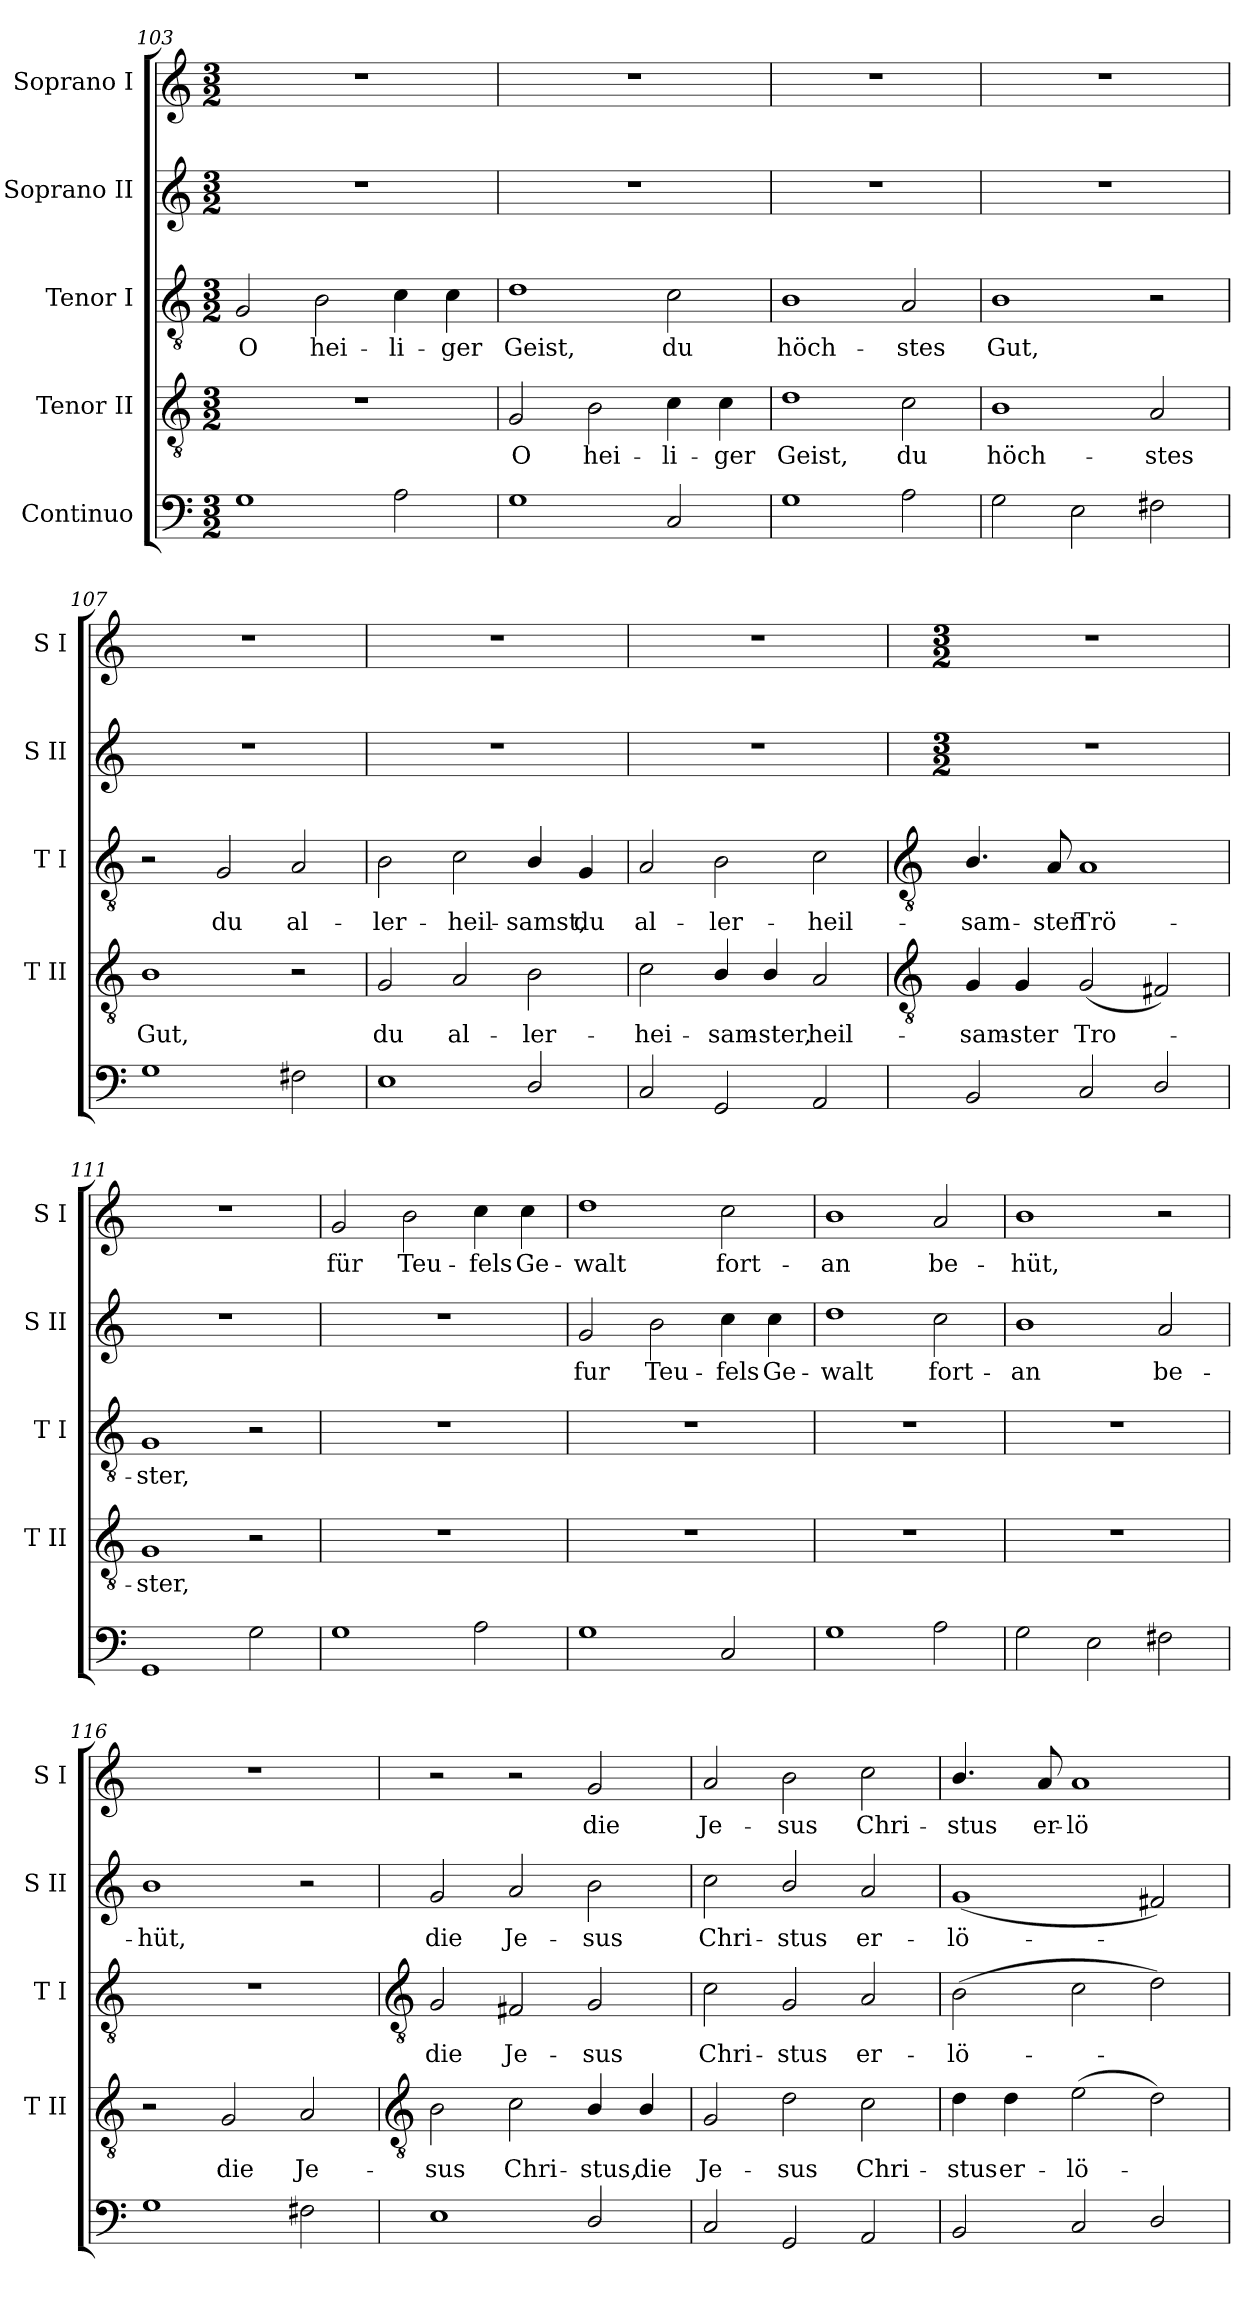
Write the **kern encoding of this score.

**kern	**kern	**text	**kern	**text	**kern	**text	**kern	**text
*part5	*part4	*part4	*part3	*part3	*part2	*part2	*part1	*part1
*staff5	*staff4	*staff4	*staff3	*staff3	*staff2	*staff2	*staff1	*staff1
*I"Continuo	*I"Tenor II	*	*I"Tenor I	*	*I"Soprano II	*	*I"Soprano I	*
*	*I'T II	*	*I'T I	*	*I'S II	*	*I'S I	*
!!LO:LB:g=z
*clefF4	*clefGv2	*	*clefGv2	*	*clefG2	*	*clefG2	*
*k[]	*k[]	*	*k[]	*	*k[]	*	*k[]	*
*C:	*C:	*	*C:	*	*C:	*	*C:	*
*M3/2	*M3/2	*	*M3/2	*	*M3/2	*	*M3/2	*
=103	=103	=103	=103	=103	=103	=103	=103	=103
!	!LO:N:vis=1	!	!	!LO:LY:b	!	!	!	!
1G	1.r	.	2G	O	1.r	.	1.r	.
!	!	!	!	!LO:LY:b	!	!	!	!
.	.	.	2B	hei-	.	.	.	.
!	!	!	!	!LO:LY:b	!	!	!	!
2A	.	.	4c	-li-	.	.	.	.
!	!	!	!	!LO:LY:b	!	!	!	!
.	.	.	4c	-ger	.	.	.	.
=104	=104	=104	=104	=104	=104	=104	=104	=104
!	!	!LO:LY:b	!	!LO:LY:b	!	!	!	!
1G	2G	O	1d	Geist,	1.r	.	1.r	.
!	!	!LO:LY:b	!	!	!	!	!	!
.	2B	hei-	.	.	.	.	.	.
!	!	!LO:LY:b	!	!LO:LY:b	!	!	!	!
2C	4c	-li-	2c	du	.	.	.	.
!	!	!LO:LY:b	!	!	!	!	!	!
.	4c	-ger	.	.	.	.	.	.
=105	=105	=105	=105	=105	=105	=105	=105	=105
!	!	!LO:LY:b	!	!LO:LY:b	!	!	!	!
1G	1d	Geist,	1B	höch-	1.r	.	1.r	.
!	!	!LO:LY:b	!	!LO:LY:b	!	!	!	!
2A	2c	du	2A	-stes	.	.	.	.
=106	=106	=106	=106	=106	=106	=106	=106	=106
!	!	!LO:LY:b	!	!LO:LY:b	!	!	!	!
2G	1B	höch-	1B	Gut,	1.r	.	1.r	.
2E	.	.	.	.	.	.	.	.
!	!	!LO:LY:b	!	!	!	!	!	!
2F#X	2A	-stes	2r	.	.	.	.	.
=107	=107	=107	=107	=107	=107	=107	=107	=107
!	!	!LO:LY:b	!	!	!	!	!	!
1G	1B	Gut,	2r	.	1.r	.	1.r	.
!	!	!	!	!LO:LY:b	!	!	!	!
.	.	.	2G	du	.	.	.	.
!	!	!	!	!LO:LY:b	!	!	!	!
2F#X	2r	.	2A	al-	.	.	.	.
=108	=108	=108	=108	=108	=108	=108	=108	=108
!	!	!LO:LY:b	!	!LO:LY:b	!	!	!	!
1E	2G	du	2B	-ler-	1.r	.	1.r	.
!	!	!LO:LY:b	!	!LO:LY:b	!	!	!	!
.	2A	al-	2c	-heil-	.	.	.	.
!	!	!LO:LY:b	!	!LO:LY:b	!	!	!	!
2D/	2B	-ler-	4B/	-samst,	.	.	.	.
!	!	!	!	!LO:LY:b	!	!	!	!
.	.	.	4G	du	.	.	.	.
=109	=109	=109	=109	=109	=109	=109	=109	=109
!	!	!LO:LY:b	!	!LO:LY:b	!	!	!	!
2C	2c	-hei-	2A	al-	1.r	.	1.r	.
!	!	!LO:LY:b	!	!LO:LY:b	!	!	!	!
2GG	4B/	-sam-	2B	-ler-	.	.	.	.
!	!	!LO:LY:b	!	!	!	!	!	!
.	4B/	-ster,	.	.	.	.	.	.
!	!	!LO:LY:b	!	!LO:LY:b	!	!	!	!
2AA	2A	heil-	2c	-heil-	.	.	.	.
!!LO:LB:g=z
=110	=110	=110	=110	=110	=110	=110	=110	=110
*	*clefGv2	*	*clefGv2	*	*	*	*	*
*	*	*	*	*	*k[]	*	*k[]	*
*	*	*	*	*	*C:	*	*C:	*
*	*	*	*	*	*M3/2	*	*M3/2	*
!	!	!LO:LY:b	!	!LO:LY:b	!LO:N:vis=1	!	!LO:N:vis=1	!
2BB	4G	-sam-	4.B/	-sam-	1.r	.	1.r	.
!	!	!LO:LY:b	!	!	!	!	!	!
.	4G	-ster	.	.	.	.	.	.
!	!	!	!	!LO:LY:b	!	!	!	!
.	.	.	8A	-ster	.	.	.	.
!	!	!LO:LY:b	!	!LO:LY:b	!	!	!	!
2C	(<2G	Tro-	1A	Trö-	.	.	.	.
2D/	2F#X)	.	.	.	.	.	.	.
=111	=111	=111	=111	=111	=111	=111	=111	=111
!	!	!LO:LY:b	!	!LO:LY:b	!LO:N:vis=1	!	!LO:N:vis=1	!
1GG	1G	ster,	1G	-ster,	1.r	.	1.r	.
2G	2r	.	2r	.	.	.	.	.
=112	=112	=112	=112	=112	=112	=112	=112	=112
!	!LO:N:vis=1	!	!LO:N:vis=1	!	!LO:N:vis=1	!	!	!LO:LY:b
1G	1.r	.	1.r	.	1.r	.	2g	für
!	!	!	!	!	!	!	!	!LO:LY:b
.	.	.	.	.	.	.	2b	Teu-
!	!	!	!	!	!	!	!	!LO:LY:b
2A	.	.	.	.	.	.	4cc	-fels
!	!	!	!	!	!	!	!	!LO:LY:b
.	.	.	.	.	.	.	4cc	Ge-
=113	=113	=113	=113	=113	=113	=113	=113	=113
!	!LO:N:vis=1	!	!LO:N:vis=1	!	!	!LO:LY:b	!	!LO:LY:b
1G	1.r	.	1.r	.	2g	fur	1dd	-walt
!	!	!	!	!	!	!LO:LY:b	!	!
.	.	.	.	.	2b	Teu-	.	.
!	!	!	!	!	!	!LO:LY:b	!	!LO:LY:b
2C	.	.	.	.	4cc	-fels	2cc	fort-
!	!	!	!	!	!	!LO:LY:b	!	!
.	.	.	.	.	4cc	Ge-	.	.
=114	=114	=114	=114	=114	=114	=114	=114	=114
!	!LO:N:vis=1	!	!LO:N:vis=1	!	!	!LO:LY:b	!	!LO:LY:b
1G	1.r	.	1.r	.	1dd	-walt	1b	-an
!	!	!	!	!	!	!LO:LY:b	!	!LO:LY:b
2A	.	.	.	.	2cc	fort-	2a	be-
=115	=115	=115	=115	=115	=115	=115	=115	=115
!	!LO:N:vis=1	!	!LO:N:vis=1	!	!	!LO:LY:b	!	!LO:LY:b
2G	1.r	.	1.r	.	1b	-an	1b	-hüt,
2E	.	.	.	.	.	.	.	.
!	!	!	!	!	!	!LO:LY:b	!	!
2F#X	.	.	.	.	2a	be-	2r	.
=116	=116	=116	=116	=116	=116	=116	=116	=116
!	!	!	!LO:N:vis=1	!	!	!LO:LY:b	!LO:N:vis=1	!
1G	2r	.	1.r	.	1b	-hüt,	1.r	.
!	!	!LO:LY:b	!	!	!	!	!	!
.	2G	die	.	.	.	.	.	.
!	!	!LO:LY:b	!	!	!	!	!	!
2F#X	2A	Je-	.	.	2r	.	.	.
!!LO:LB:g=z
=117	=117	=117	=117	=117	=117	=117	=117	=117
*	*clefGv2	*	*clefGv2	*	*	*	*	*
!	!	!LO:LY:b	!	!LO:LY:b	!	!LO:LY:b	!	!
1E	2B	-sus	2G	die	2g	die	2r	.
!	!	!LO:LY:b	!	!LO:LY:b	!	!LO:LY:b	!	!
.	2c	Chri-	2F#X	Je-	2a	Je-	2r	.
!	!	!LO:LY:b	!	!LO:LY:b	!	!LO:LY:b	!	!LO:LY:b
2D/	4B/	-stus,	2G	-sus	2b	-sus	2g	die
!	!	!LO:LY:b	!	!	!	!	!	!
.	4B/	die	.	.	.	.	.	.
=118	=118	=118	=118	=118	=118	=118	=118	=118
!	!	!LO:LY:b	!	!LO:LY:b	!	!LO:LY:b	!	!LO:LY:b
2C	2G	Je-	2c	Chri-	2cc	Chri-	2a	Je-
!	!	!LO:LY:b	!	!LO:LY:b	!	!LO:LY:b	!	!LO:LY:b
2GG	2d	-sus	2G	-stus	2b/	-stus	2b	-sus
!	!	!LO:LY:b	!	!LO:LY:b	!	!LO:LY:b	!	!LO:LY:b
2AA	2c	Chri-	2A	er-	2a	er-	2cc	Chri-
=119	=119	=119	=119	=119	=119	=119	=119	=119
!	!	!LO:LY:b	!	!LO:LY:b	!	!LO:LY:b	!	!LO:LY:b
2BB	4d	-stus	(>2B	-lö-	(<1g	-lö-	4.b/	-stus
!	!	!LO:LY:b	!	!	!	!	!	!
.	4d	er-	.	.	.	.	.	.
!	!	!	!	!	!	!	!	!LO:LY:b
.	.	.	.	.	.	.	8a	er-
!	!	!LO:LY:b	!	!	!	!	!	!LO:LY:b
2C	(>2e	-lö-	2c	.	.	.	1a	-lö-
2D/	2d)	.	2d)	.	2f#X)	.	.	.
=	=	=	=	=	=	=	=	=
*-	*-	*-	*-	*-	*-	*-	*-	*-
